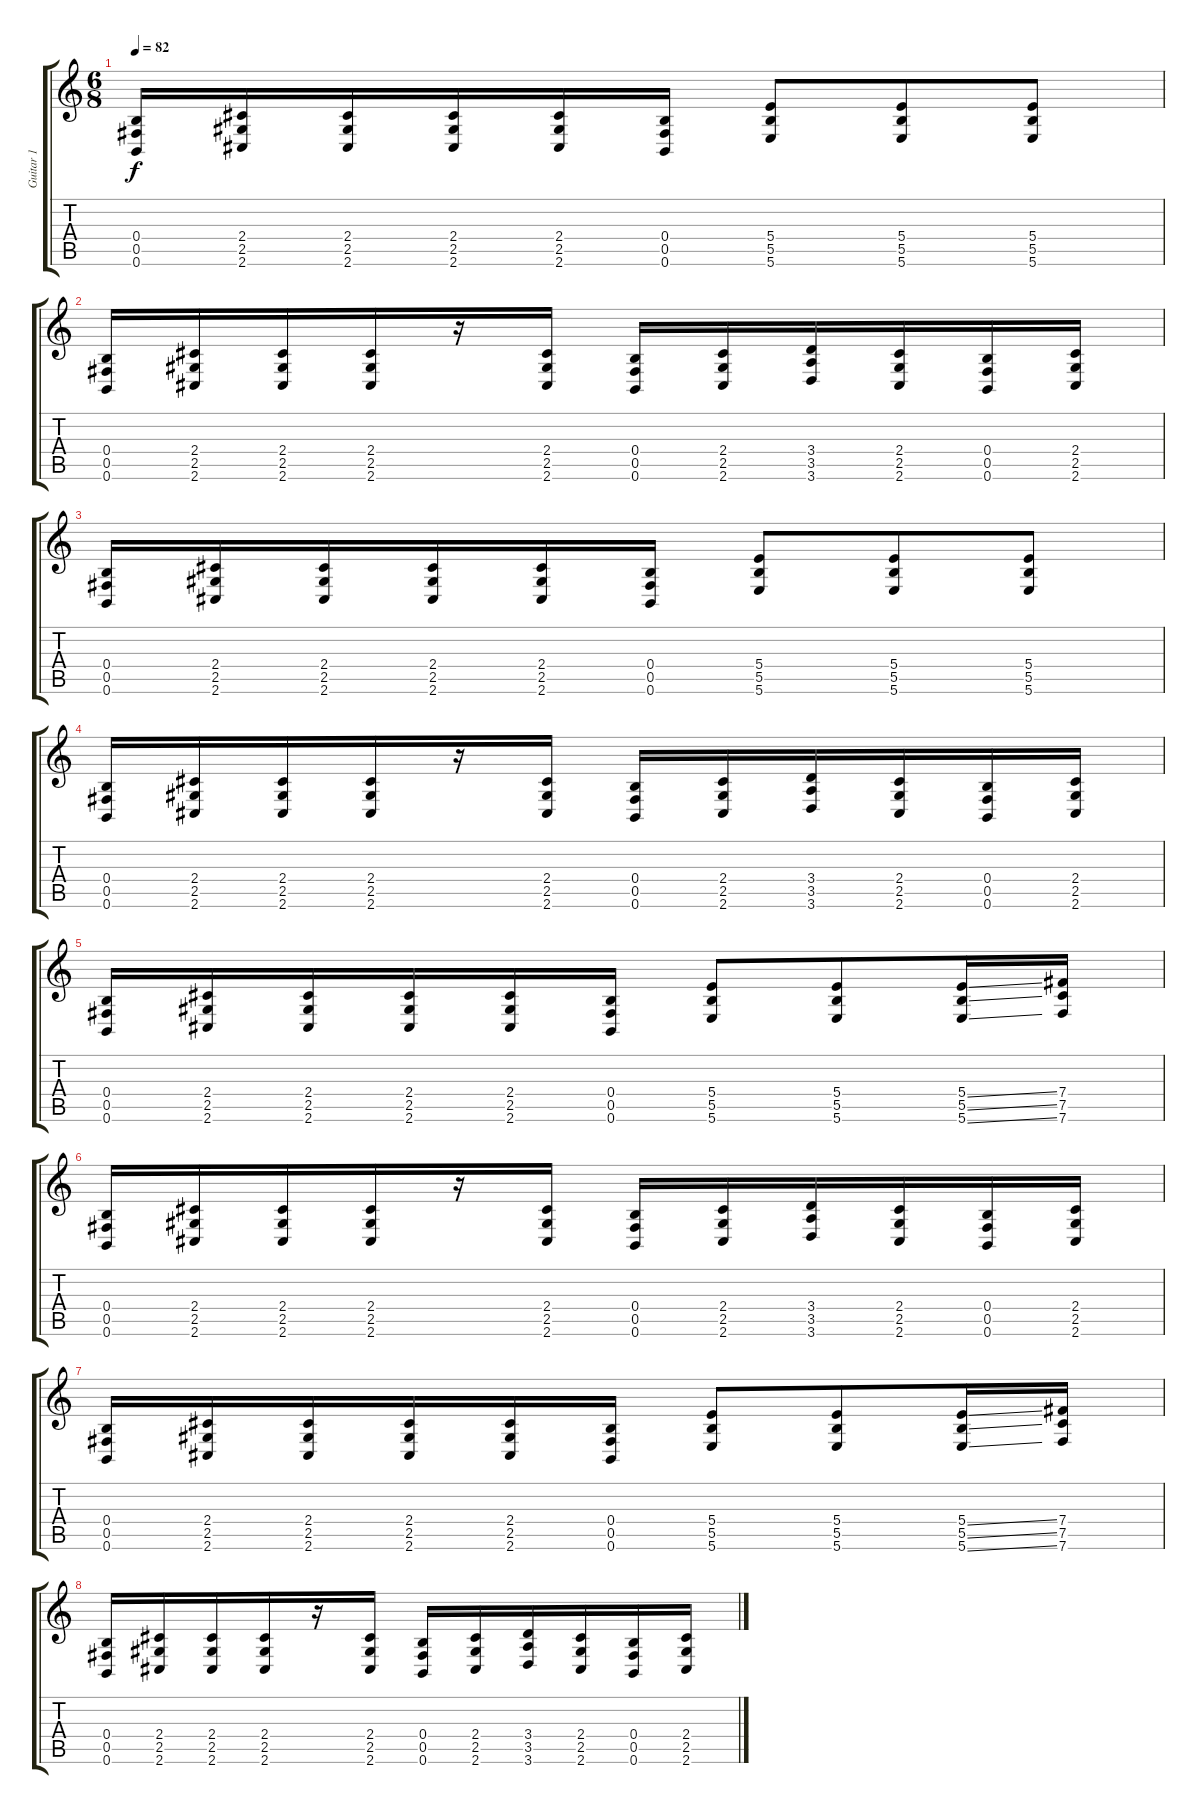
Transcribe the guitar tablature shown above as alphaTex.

\track ("Guitar 1" "Guitar 1") {instrument overdrivenguitar}
\staff {score tabs}
\tuning (Db4 Ab3 E3 B2 Gb2 B1) {hide}
\ts (6 8)
\tempo 82
\clef g2
\ks c
(0.4 0.5 0.6).16{dy f} (2.4 2.5 2.6).16 (2.4 2.5 2.6).16 (2.4 2.5 2.6).16 (2.4 2.5 2.6).16 (0.4 0.5 0.6).16 (5.4 5.5 5.6).8 (5.4 5.5 5.6).8 (5.4 5.5 5.6).8 |
(0.4 0.5 0.6).16 (2.4 2.5 2.6).16 (2.4 2.5 2.6).16 (2.4 2.5 2.6).16 r.16 (2.4 2.5 2.6).16 (0.4 0.5 0.6).16 (2.4 2.5 2.6).16 (3.4 3.5 3.6).16 (2.4 2.5 2.6).16 (0.4 0.5 0.6).16 (2.4 2.5 2.6).16 |
(0.4 0.5 0.6).16 (2.4 2.5 2.6).16 (2.4 2.5 2.6).16 (2.4 2.5 2.6).16 (2.4 2.5 2.6).16 (0.4 0.5 0.6).16 (5.4 5.5 5.6).8 (5.4 5.5 5.6).8 (5.4 5.5 5.6).8 |
(0.4 0.5 0.6).16 (2.4 2.5 2.6).16 (2.4 2.5 2.6).16 (2.4 2.5 2.6).16 r.16 (2.4 2.5 2.6).16 (0.4 0.5 0.6).16 (2.4 2.5 2.6).16 (3.4 3.5 3.6).16 (2.4 2.5 2.6).16 (0.4 0.5 0.6).16 (2.4 2.5 2.6).16 |
(0.4 0.5 0.6).16 (2.4 2.5 2.6).16 (2.4 2.5 2.6).16 (2.4 2.5 2.6).16 (2.4 2.5 2.6).16 (0.4 0.5 0.6).16 (5.4 5.5 5.6).8 (5.4 5.5 5.6).8 (5.4{ss} 5.5{ss} 5.6{ss}).16 (7.4 7.5 7.6).16 |
(0.4 0.5 0.6).16 (2.4 2.5 2.6).16 (2.4 2.5 2.6).16 (2.4 2.5 2.6).16 r.16 (2.4 2.5 2.6).16 (0.4 0.5 0.6).16 (2.4 2.5 2.6).16 (3.4 3.5 3.6).16 (2.4 2.5 2.6).16 (0.4 0.5 0.6).16 (2.4 2.5 2.6).16 |
(0.4 0.5 0.6).16 (2.4 2.5 2.6).16 (2.4 2.5 2.6).16 (2.4 2.5 2.6).16 (2.4 2.5 2.6).16 (0.4 0.5 0.6).16 (5.4 5.5 5.6).8 (5.4 5.5 5.6).8 (5.4{ss} 5.5{ss} 5.6{ss}).16 (7.4 7.5 7.6).16 |
(0.4 0.5 0.6).16 (2.4 2.5 2.6).16 (2.4 2.5 2.6).16 (2.4 2.5 2.6).16 r.16 (2.4 2.5 2.6).16 (0.4 0.5 0.6).16 (2.4 2.5 2.6).16 (3.4 3.5 3.6).16 (2.4 2.5 2.6).16 (0.4 0.5 0.6).16 (2.4 2.5 2.6).16
